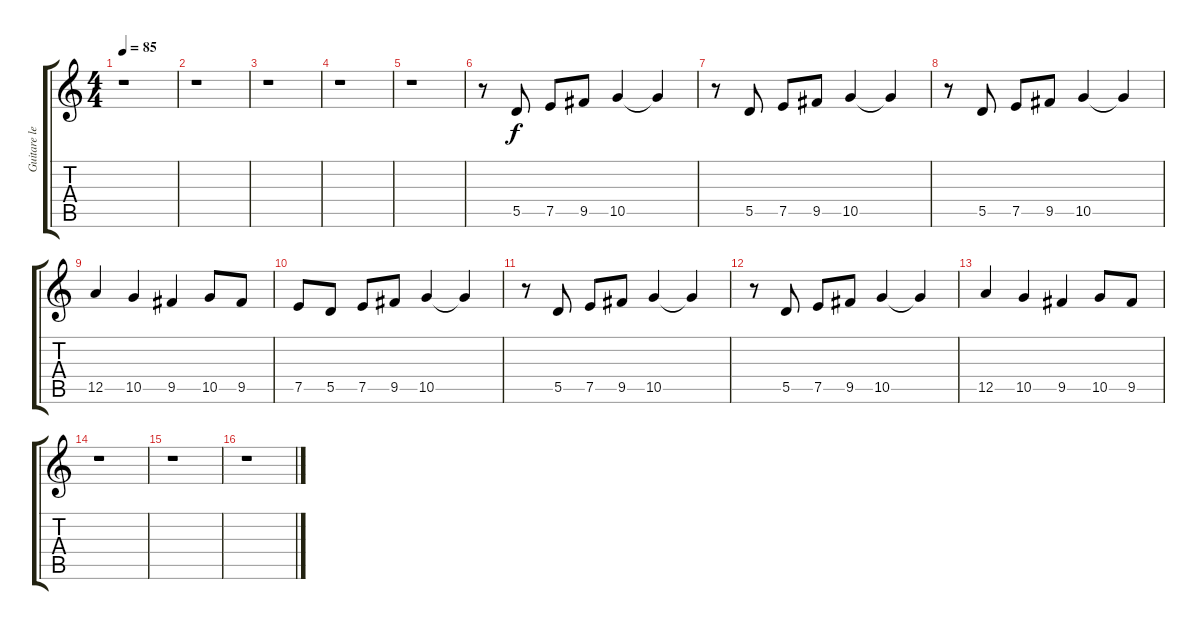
\track ("Guitare lead 3" "Guitare le") {instrument distortionguitar}
\staff {score tabs}
\tuning (E4 B3 G3 D3 A2 E2) {hide}
\ts (4 4)
\tempo 85
\clef g2
\ks c
r.1{dy f} |
r.1 |
r.1 |
r.1 |
r.1 |
r.8 5.5.8 7.5.8 9.5.8 10.5.4 10.5{t}.4 |
r.8 5.5.8 7.5.8 9.5.8 10.5.4 10.5{t}.4 |
r.8 5.5.8 7.5.8 9.5.8 10.5.4 10.5{t}.4 |
12.5.4 10.5.4 9.5.4 10.5.8 9.5.8 |
7.5.8 5.5.8 7.5.8 9.5.8 10.5.4 10.5{t}.4 |
r.8 5.5.8 7.5.8 9.5.8 10.5.4 10.5{t}.4 |
r.8 5.5.8 7.5.8 9.5.8 10.5.4 10.5{t}.4 |
12.5.4 10.5.4 9.5.4 10.5.8 9.5.8 |
r.1 |
r.1 |
r.1
